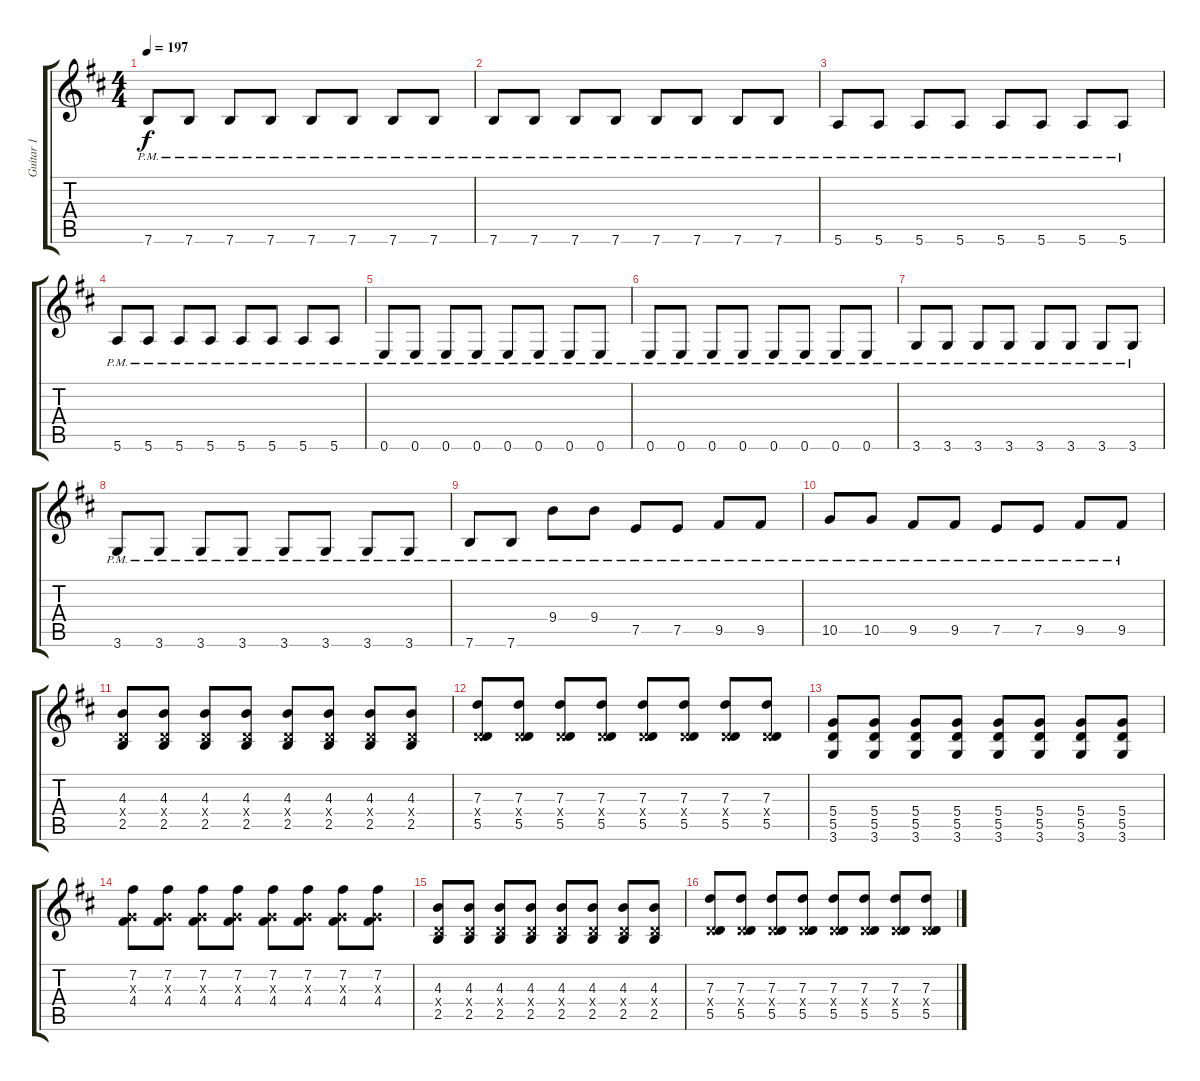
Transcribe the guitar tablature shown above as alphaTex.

\track ("Guitar 1" "Guitar 1") {instrument distortionguitar}
\staff {score tabs}
\tuning (E4 B3 G3 D3 A2 E2) {hide}
\ts (4 4)
\tempo 197
\clef g2
\ks d
7.6{pm}.8{dy f} 7.6{pm}.8 7.6{pm}.8 7.6{pm}.8 7.6{pm}.8 7.6{pm}.8 7.6{pm}.8 7.6{pm}.8 |
7.6{pm}.8 7.6{pm}.8 7.6{pm}.8 7.6{pm}.8 7.6{pm}.8 7.6{pm}.8 7.6{pm}.8 7.6{pm}.8 |
5.6{pm}.8 5.6{pm}.8 5.6{pm}.8 5.6{pm}.8 5.6{pm}.8 5.6{pm}.8 5.6{pm}.8 5.6{pm}.8 |
5.6{pm}.8 5.6{pm}.8 5.6{pm}.8 5.6{pm}.8 5.6{pm}.8 5.6{pm}.8 5.6{pm}.8 5.6{pm}.8 |
0.6{pm}.8 0.6{pm}.8 0.6{pm}.8 0.6{pm}.8 0.6{pm}.8 0.6{pm}.8 0.6{pm}.8 0.6{pm}.8 |
0.6{pm}.8 0.6{pm}.8 0.6{pm}.8 0.6{pm}.8 0.6{pm}.8 0.6{pm}.8 0.6{pm}.8 0.6{pm}.8 |
3.6{pm}.8 3.6{pm}.8 3.6{pm}.8 3.6{pm}.8 3.6{pm}.8 3.6{pm}.8 3.6{pm}.8 3.6{pm}.8 |
3.6{pm}.8 3.6{pm}.8 3.6{pm}.8 3.6{pm}.8 3.6{pm}.8 3.6{pm}.8 3.6{pm}.8 3.6{pm}.8 |
7.6{pm}.8 7.6{pm}.8 9.4{pm}.8 9.4{pm}.8 7.5{pm}.8 7.5{pm}.8 9.5{pm}.8 9.5{pm}.8 |
10.5{pm}.8 10.5{pm}.8 9.5{pm}.8 9.5{pm}.8 7.5{pm}.8 7.5{pm}.8 9.5{pm}.8 9.5{pm}.8 |
(4.3 0.4{x} 2.5).8 (4.3 0.4{x} 2.5).8 (4.3 0.4{x} 2.5).8 (4.3 0.4{x} 2.5).8 (4.3 0.4{x} 2.5).8 (4.3 0.4{x} 2.5).8 (4.3 0.4{x} 2.5).8 (4.3 0.4{x} 2.5).8 |
(7.3 0.4{x} 5.5).8 (7.3 0.4{x} 5.5).8 (7.3 0.4{x} 5.5).8 (7.3 0.4{x} 5.5).8 (7.3 0.4{x} 5.5).8 (7.3 0.4{x} 5.5).8 (7.3 0.4{x} 5.5).8 (7.3 0.4{x} 5.5).8 |
(5.4 5.5 3.6).8 (5.4 5.5 3.6).8 (5.4 5.5 3.6).8 (5.4 5.5 3.6).8 (5.4 5.5 3.6).8 (5.4 5.5 3.6).8 (5.4 5.5 3.6).8 (5.4 5.5 3.6).8 |
(7.2 0.3{x} 4.4).8 (7.2 0.3{x} 4.4).8 (7.2 0.3{x} 4.4).8 (7.2 0.3{x} 4.4).8 (7.2 0.3{x} 4.4).8 (7.2 0.3{x} 4.4).8 (7.2 0.3{x} 4.4).8 (7.2 0.3{x} 4.4).8 |
(4.3 0.4{x} 2.5).8 (4.3 0.4{x} 2.5).8 (4.3 0.4{x} 2.5).8 (4.3 0.4{x} 2.5).8 (4.3 0.4{x} 2.5).8 (4.3 0.4{x} 2.5).8 (4.3 0.4{x} 2.5).8 (4.3 0.4{x} 2.5).8 |
(7.3 0.4{x} 5.5).8 (7.3 0.4{x} 5.5).8 (7.3 0.4{x} 5.5).8 (7.3 0.4{x} 5.5).8 (7.3 0.4{x} 5.5).8 (7.3 0.4{x} 5.5).8 (7.3 0.4{x} 5.5).8 (7.3 0.4{x} 5.5).8
